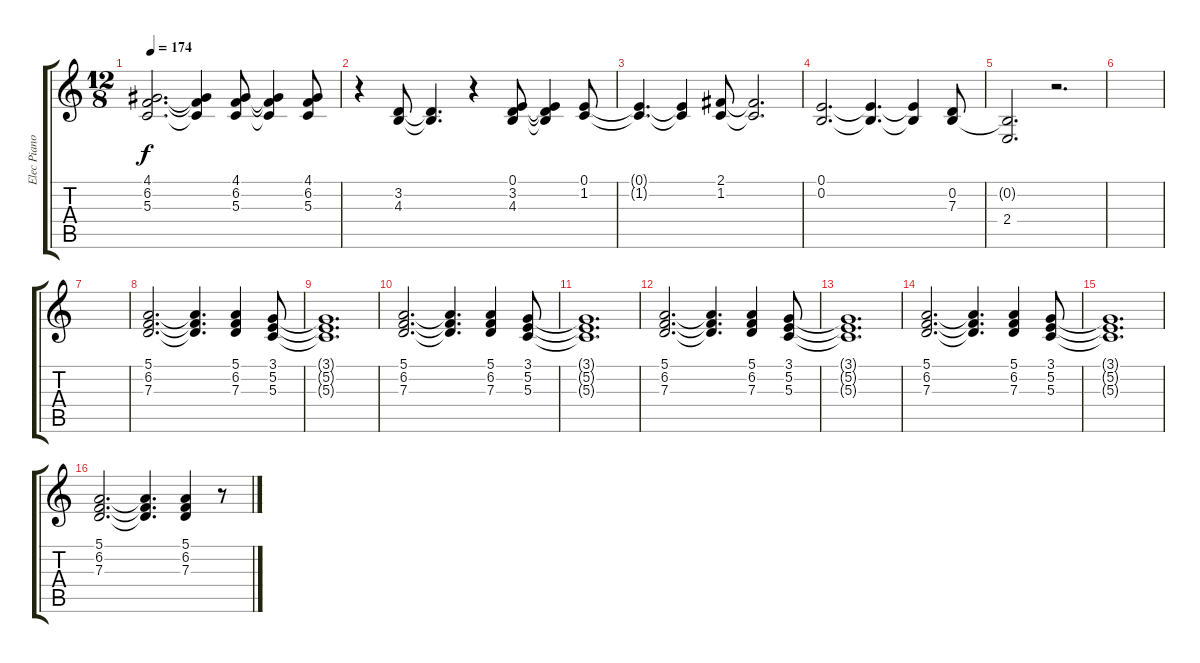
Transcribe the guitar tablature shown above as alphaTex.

\track ("Elec Piano 2 RH" "Elec Piano") {instrument electricpiano1}
\staff {score tabs}
\tuning (E4 B3 G3 D3 A2 E2) {hide}
\ts (12 8)
\tempo 174
\clef g2
\ks c
(4.1{t} 6.2{t} 5.3{t}).2{d dy f} (4.1{t} 6.2{t} 5.3{t}).4 (4.1 6.2 5.3).8 (4.1{t} 6.2{t} 5.3{t}).4 (4.1 6.2 5.3).8 |
r.4 (3.2 4.3).8 (3.2{t} 4.3{t}).4{d} r.4 (0.1 3.2 4.3).8 (0.1{t} 3.2{t} 4.3{t}).4 (0.1 1.2).8 |
(0.1{t} 1.2{t}).4{d} (0.1{t} 1.2{t}).4 (2.1 1.2).8 (2.1{t} 1.2{t}).2{d} |
(0.1 0.2).2{d} (0.1{t} 0.2{t}).4{d} (0.1{t} 0.2{t}).4 (0.2 7.3).8 |
(0.2{t} 2.4).2{d} r.2{d} |
|
|
(5.1 6.2 7.3).2{d} (5.1{t} 6.2{t} 7.3{t}).4{d} (5.1 6.2 7.3).4 (3.1 5.2 5.3).8 |
(3.1{t} 5.2{t} 5.3{t}).1{d} |
(5.1 6.2 7.3).2{d} (5.1{t} 6.2{t} 7.3{t}).4{d} (5.1 6.2 7.3).4 (3.1 5.2 5.3).8 |
(3.1{t} 5.2{t} 5.3{t}).1{d} |
(5.1 6.2 7.3).2{d} (5.1{t} 6.2{t} 7.3{t}).4{d} (5.1 6.2 7.3).4 (3.1 5.2 5.3).8 |
(3.1{t} 5.2{t} 5.3{t}).1{d} |
(5.1 6.2 7.3).2{d} (5.1{t} 6.2{t} 7.3{t}).4{d} (5.1 6.2 7.3).4 (3.1 5.2 5.3).8 |
(3.1{t} 5.2{t} 5.3{t}).1{d} |
(5.1 6.2 7.3).2{d} (5.1{t} 6.2{t} 7.3{t}).4{d} (5.1 6.2 7.3).4 r.8
